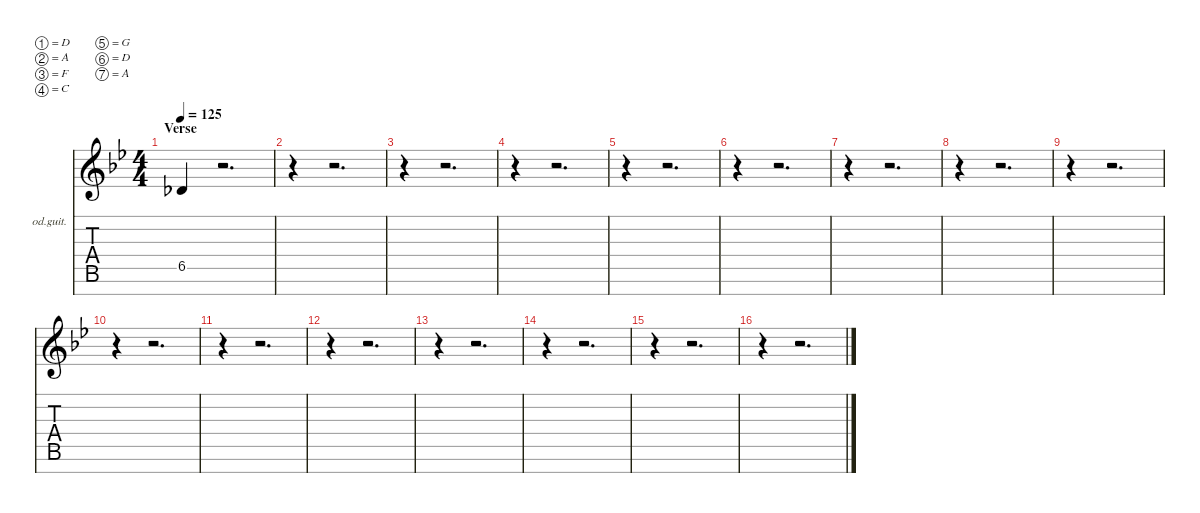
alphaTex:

\defaultSystemsLayout 4
\hideDynamics
\bracketExtendMode nobrackets
\firstSystemTrackNameOrientation horizontal
\otherSystemsTrackNameOrientation horizontal
\track ("lead" "od.guit.") {solo instrument overdrivenguitar}
\staff {score tabs}
\tuning (D4 A3 F3 C3 G2 D2 A1)
\ts (4 4)
\section ("" "Verse")
\tempo 125
\clef g2
\ks bb
6.5{t acc b}.4{dy mf beam Up} r.2{d beam Up} |
r.4{beam Down} r.2{d beam Down} |
r.4{beam Down} r.2{d beam Down} |
r.4{beam Down} r.2{d beam Down} |
r.4{beam Down} r.2{d beam Down} |
r.4{beam Down} r.2{d beam Down} |
r.4{beam Down} r.2{d beam Down} |
r.4{beam Down} r.2{d beam Down} |
r.4{beam Down} r.2{d beam Down} |
r.4{beam Down} r.2{d beam Down} |
r.4{beam Down} r.2{d beam Down} |
r.4{beam Down} r.2{d beam Down} |
r.4{beam Down} r.2{d beam Down} |
r.4{beam Down} r.2{d beam Down} |
r.4{beam Down} r.2{d beam Down} |
r.4{beam Down} r.2{d beam Down}
